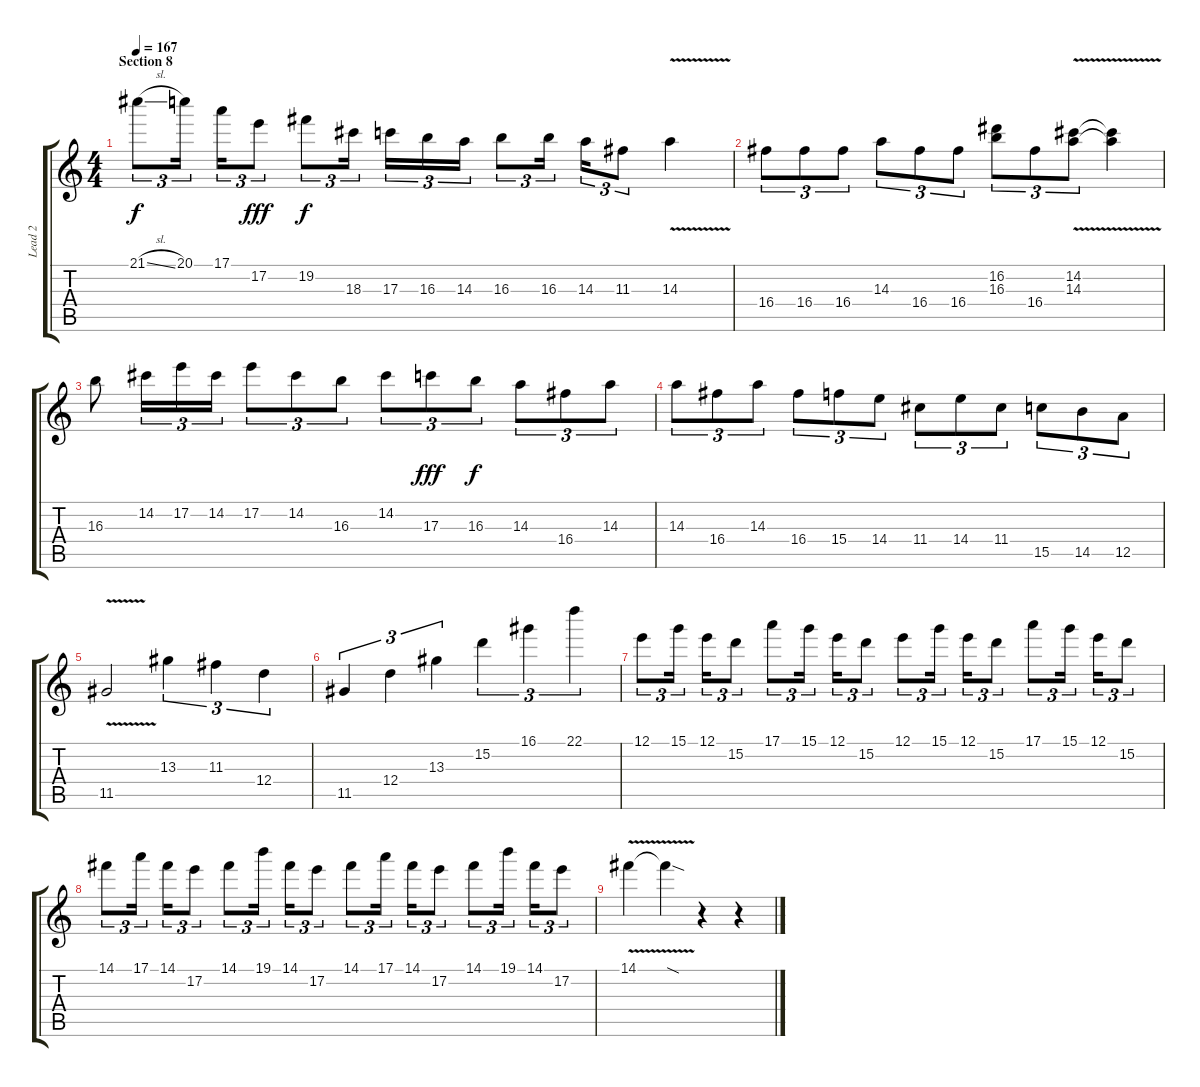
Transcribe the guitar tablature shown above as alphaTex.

\track ("Lead 2" "Lead 2") {instrument distortionguitar}
\staff {score tabs}
\tuning (E4 B3 G3 D3 A2 E2) {hide}
\ts (4 4)
\section ("" "Section 8")
\tempo 167
\clef g2
\ks c
21.1{sl}.8{tu (3 2) dy f} 20.1.16{tu (3 2) beam splitsecondary} 17.1.16{tu (3 2)} 17.2.8{tu (3 2) dy fff} 19.2.8{tu (3 2) dy f} 18.3.16{tu (3 2) beam splitsecondary} 17.3.16{tu (3 2)} 16.3.16{tu (3 2)} 14.3.16{tu (3 2)} 16.3.8{tu (3 2)} 16.3.16{tu (3 2) beam splitsecondary} 14.3.16{tu (3 2)} 11.3.8{tu (3 2)} 14.3{v}.4 |
16.4.8{tu (3 2)} 16.4.8{tu (3 2)} 16.4.8{tu (3 2)} 14.3.8{tu (3 2)} 16.4.8{tu (3 2)} 16.4.8{tu (3 2)} (16.2 16.3).8{tu (3 2)} 16.4.8{tu (3 2)} (14.2{v} 14.3{v}).8{tu (3 2)} (14.2{t} 14.3{t}).4 |
16.3.8 14.2.16{tu (3 2)} 17.2.16{tu (3 2)} 14.2.16{tu (3 2)} 17.2.8{tu (3 2)} 14.2.8{tu (3 2)} 16.3.8{tu (3 2)} 14.2.8{tu (3 2)} 17.3.8{tu (3 2) dy fff} 16.3.8{tu (3 2) dy f} 14.3.8{tu (3 2)} 16.4.8{tu (3 2)} 14.3.8{tu (3 2)} |
14.3.8{tu (3 2)} 16.4.8{tu (3 2)} 14.3.8{tu (3 2)} 16.4.8{tu (3 2)} 15.4.8{tu (3 2)} 14.4.8{tu (3 2)} 11.4.8{tu (3 2)} 14.4.8{tu (3 2)} 11.4.8{tu (3 2)} 15.5.8{tu (3 2)} 14.5.8{tu (3 2)} 12.5.8{tu (3 2)} |
11.5{v}.2 13.3.4{tu (3 2)} 11.3.4{tu (3 2)} 12.4.4{tu (3 2)} |
11.5.4{tu (3 2)} 12.4.4{tu (3 2)} 13.3.4{tu (3 2)} 15.2.4{tu (3 2)} 16.1.4{tu (3 2)} 22.1.4{tu (3 2)} |
12.1.8{tu (3 2)} 15.1.16{tu (3 2) beam splitsecondary} 12.1.16{tu (3 2)} 15.2.8{tu (3 2)} 17.1.8{tu (3 2)} 15.1.16{tu (3 2) beam splitsecondary} 12.1.16{tu (3 2)} 15.2.8{tu (3 2)} 12.1.8{tu (3 2)} 15.1.16{tu (3 2) beam splitsecondary} 12.1.16{tu (3 2)} 15.2.8{tu (3 2)} 17.1.8{tu (3 2)} 15.1.16{tu (3 2) beam splitsecondary} 12.1.16{tu (3 2)} 15.2.8{tu (3 2)} |
14.1.8{tu (3 2)} 17.1.16{tu (3 2) beam splitsecondary} 14.1.16{tu (3 2)} 17.2.8{tu (3 2)} 14.1.8{tu (3 2)} 19.1.16{tu (3 2) beam splitsecondary} 14.1.16{tu (3 2)} 17.2.8{tu (3 2)} 14.1.8{tu (3 2)} 17.1.16{tu (3 2) beam splitsecondary} 14.1.16{tu (3 2)} 17.2.8{tu (3 2)} 14.1.8{tu (3 2)} 19.1.16{tu (3 2) beam splitsecondary} 14.1.16{tu (3 2)} 17.2.8{tu (3 2)} |
14.1{v}.4 14.1{sod t}.4 r.4 r.4
